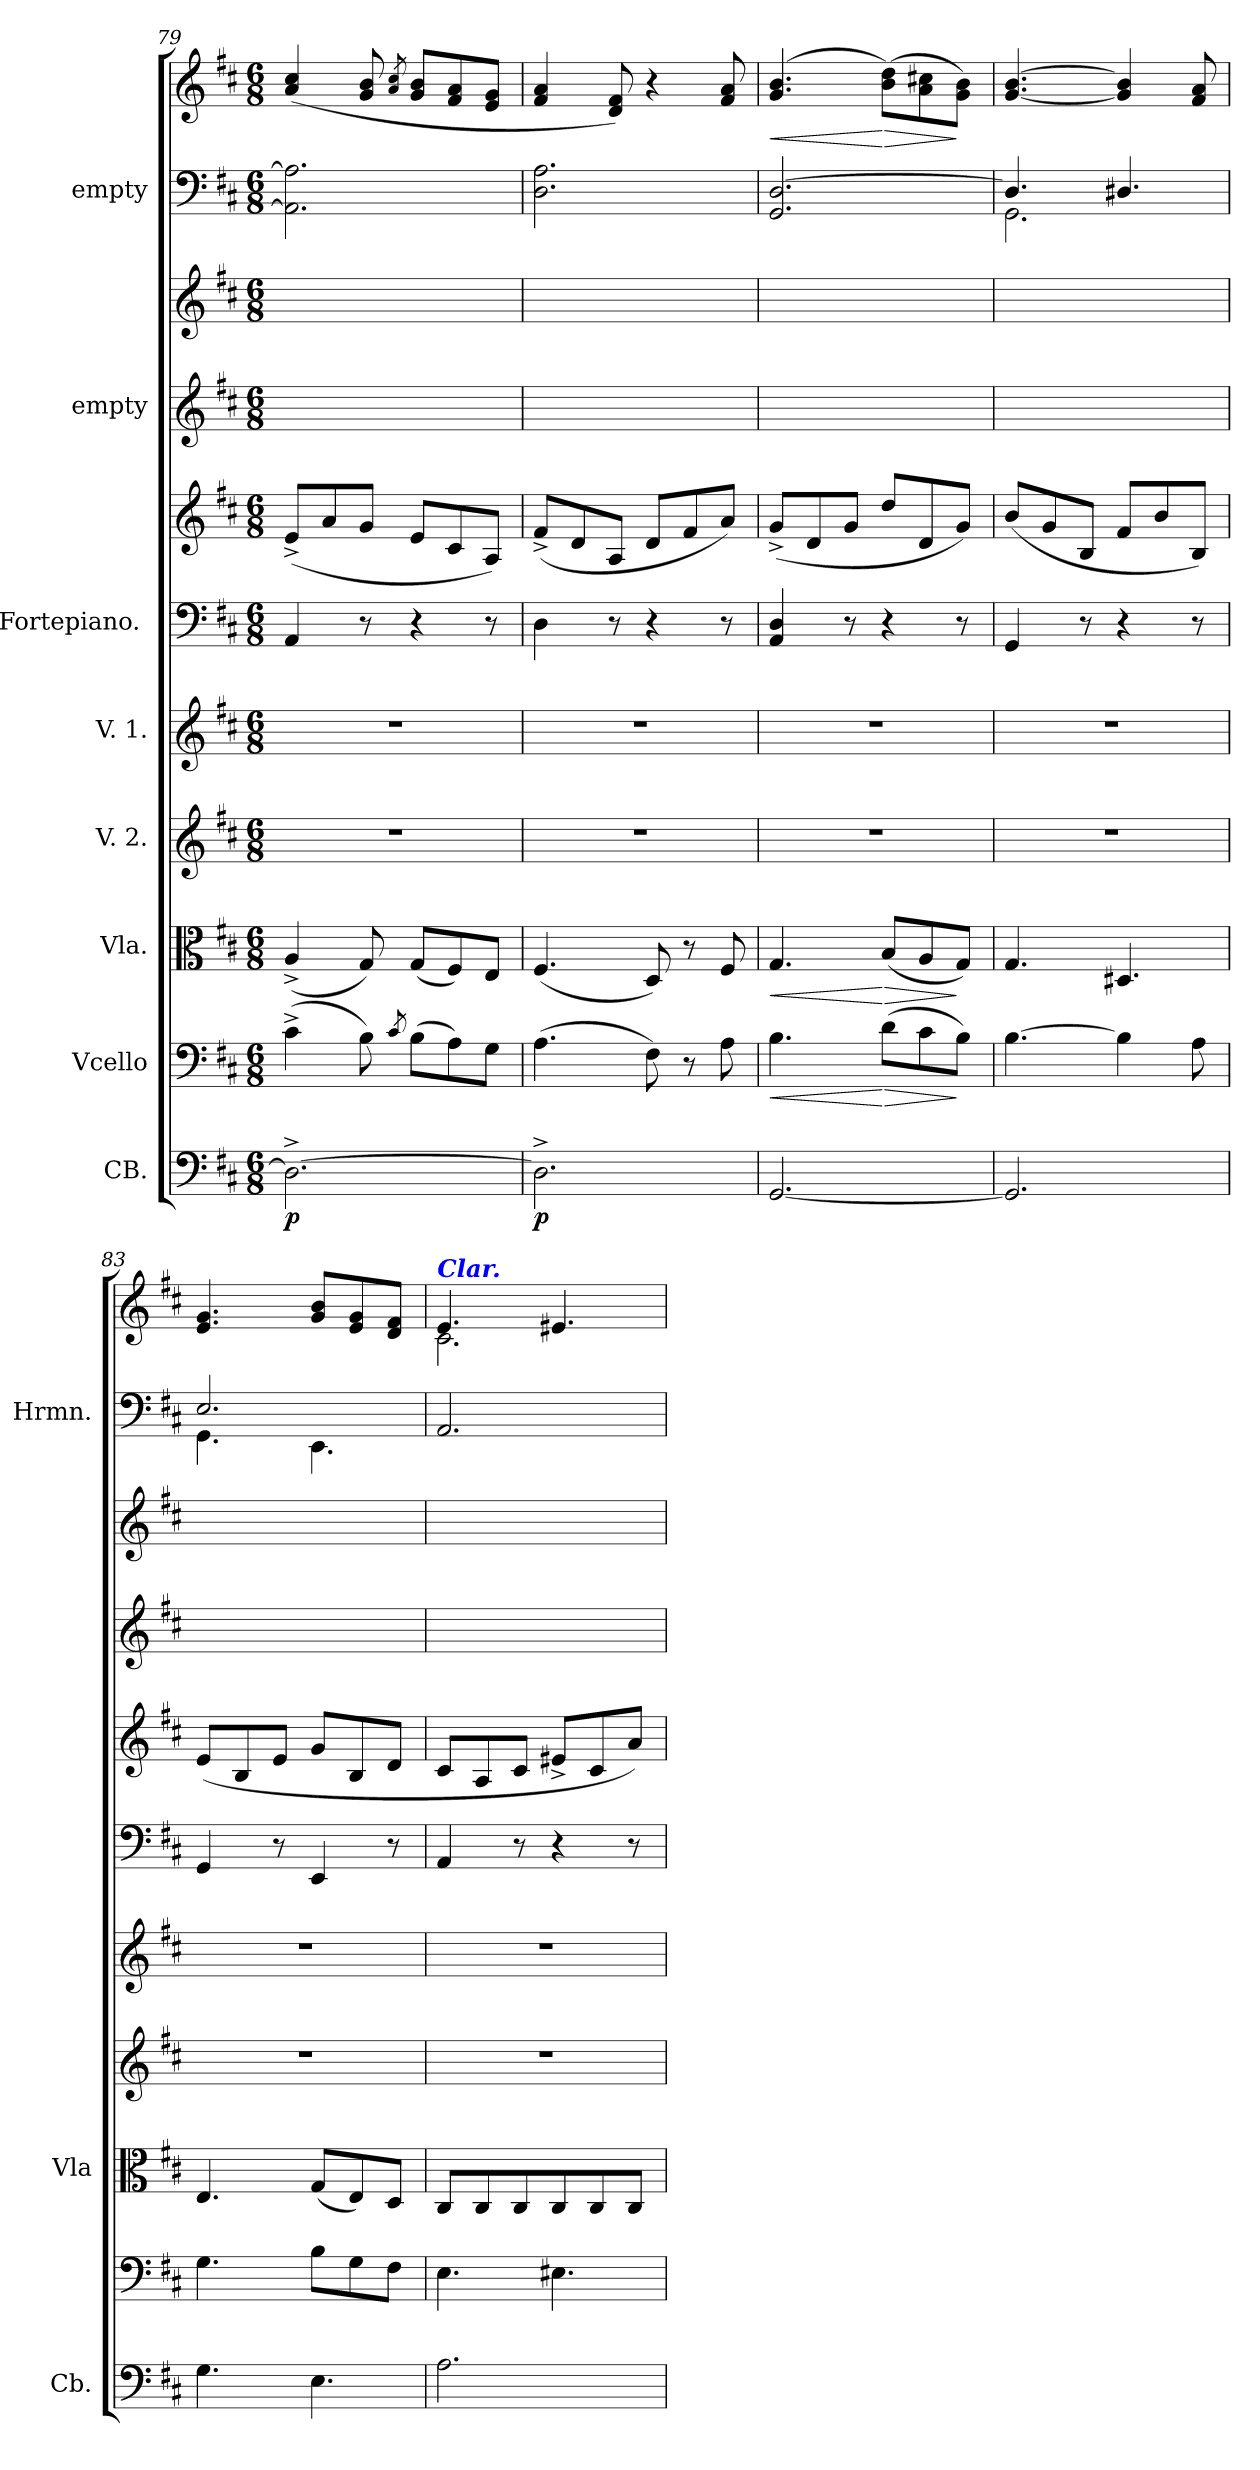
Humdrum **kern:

**kern	**dynam	**kern	**dynam	**kern	**dynam	**kern	**kern	**kern	**kern	**kern	**kern	**kern	**kern	**dynam
*part8	*part8	*part7	*part7	*part6	*part6	*part5	*part4	*part3	*part3	*part2	*part2	*part1	*part1	*part1
*staff11	*staff11	*staff10	*staff10	*staff9	*staff9	*staff8	*staff7	*staff6	*staff5	*staff4	*staff3	*staff2	*staff1	*staff1/2
*I"CB.	*	*I"Vcello	*	*I"Vla.	*	*I"V. 2.	*I"V. 1.	*I"Fortepiano. [2]	*	*I"empty	*	*I"empty	*	*
*I'Cb.	*	*	*	*I'Vla	*	*	*	*	*	*	*	*I'Hrmn.	*	*
*clefF4	*	*clefF4	*	*clefC3	*	*clefG2	*clefG2	*clefF4	*clefG2	*clefG2	*clefG2	*clefF4	*clefG2	*
*k[f#c#]	*	*k[f#c#]	*	*k[f#c#]	*	*k[f#c#]	*k[f#c#]	*k[f#c#]	*k[f#c#]	*k[f#c#]	*k[f#c#]	*k[f#c#]	*k[f#c#]	*
*D:	*	*D:	*	*D:	*	*D:	*D:	*D:	*D:	*D:	*D:	*D:	*D:	*
*M6/8	*	*M6/8	*	*M6/8	*	*M6/8	*M6/8	*M6/8	*M6/8	*M6/8	*M6/8	*M6/8	*M6/8	*
=79	=79	=79	=79	=79	=79	=79	=79	=79	=79	=79	=79	=79	=79	=79
2.D^\_	p	(4c#^\	.	(4A^/	.	2.r	2.r	4AA/	(8e^/L	2.ryy	2.ryy	2.AA]\ 2.A]\	(4a/ 4cc#/	.
.	.	.	.	.	.	.	.	.	8a/	.	.	.	.	.
.	.	8B\)	.	8G/)	.	.	.	8r	8g/J	.	.	.	8g/ 8b/	.
.	.	8qc#/	.	.	.	.	.	.	.	.	.	.	8qa/ 8qcc#/	.
.	.	(8B\L	.	(8G/L	.	.	.	4r	8e/L	.	.	.	8g/ 8b/L	.
.	.	8A\)	.	8F#/)	.	.	.	.	8c#/	.	.	.	8f#/ 8a/	.
.	.	8G\J	.	8E/J	.	.	.	8r	8A/J)	.	.	.	8e/ 8g/J	.
=80	=80	=80	=80	=80	=80	=80	=80	=80	=80	=80	=80	=80	=80	=80
2.D^\]	p	(4.A\	.	(4.F#/	.	2.r	2.r	4D\	(8f#^/L	2.ryy	2.ryy	2.D\ 2.A\	4f#/ 4a/	.
.	.	.	.	.	.	.	.	.	8d/	.	.	.	.	.
.	.	.	.	.	.	.	.	8r	8A/J	.	.	.	8d/ 8f#/)	.
.	.	8F#\)	.	8D/)	.	.	.	4r	8d/L	.	.	.	4r	.
.	.	8r	.	8r	.	.	.	.	8f#/	.	.	.	.	.
.	.	8A\	.	8F#/	.	.	.	8r	8a/J)	.	.	.	8f#/ 8a/	.
=81	=81	=81	=81	=81	=81	=81	=81	=81	=81	=81	=81	=81	=81	=81
!	!	!	!LO:HP:b	!	!LO:HP:b	!	!	!	!	!	!	!	!	!
[2.GG/	.	4.B\	<	4.G/	<	2.r	2.r	4AA/ 4D/	(8g^/L	2.ryy	2.ryy	2.GG/ [2.D/	(4.g/ 4.b/	<
.	.	.	.	.	.	.	.	.	8d/	.	.	.	.	.
.	.	.	.	.	.	.	.	8r	8g/J	.	.	.	.	.
!	!	!	!LO:HP:n=1:b	!	!LO:HP:n=1:b	!	!	!	!	!	!	!	!	!
.	.	(8d\L	[ >	(8B/L	[ >	.	.	4r	8dd/L	.	.	.	(8b\ 8dd\L)	[ >
.	.	8c#\	.	8A/	.	.	.	.	8d/	.	.	.	8a\ 8cc#X\	.
.	.	8B\J)	]	8G/J)	]	.	.	8r	8g/J)	.	.	.	8g\ 8b\J)	]
=82	=82	=82	=82	=82	=82	=82	=82	=82	=82	=82	=82	=82	=82	=82
*	*	*	*	*	*	*	*	*	*	*	*	*^	*	*
2.GG/]	.	[4.B\	.	4.G/	.	2.r	2.r	4GG/	(8b/L	2.ryy	2.ryy	4.D/]	2.GG\	[4.g/ [4.b/	.
.	.	.	.	.	.	.	.	.	8g/	.	.	.	.	.	.
.	.	.	.	.	.	.	.	8r	8B/J	.	.	.	.	.	.
.	.	4B\]	.	4.D#X/	.	.	.	4r	8f#/L	.	.	4.D#X/	.	4g]/ 4b]/	.
.	.	.	.	.	.	.	.	.	8b/	.	.	.	.	.	.
.	.	8A\	.	.	.	.	.	8r	8B/J)	.	.	.	.	8f#/ 8a/	.
=83	=83	=83	=83	=83	=83	=83	=83	=83	=83	=83	=83	=83	=83	=83	=83
4.G\	.	4.G\	.	4.E/	.	2.r	2.r	4GG/	(8e/L	2.ryy	2.ryy	2.E/	4.GG\	4.e/ 4.g/	.
.	.	.	.	.	.	.	.	.	8B/	.	.	.	.	.	.
.	.	.	.	.	.	.	.	8r	8e/J	.	.	.	.	.	.
4.E\	.	8B\L	.	(8G/L	.	.	.	4EE/	8g/L	.	.	.	4.EE\	8g/ 8b/L	.
.	.	8G\	.	8E/)	.	.	.	.	8B/	.	.	.	.	8e/ 8g/	.
.	.	8F#\J	.	8D/J	.	.	.	8r	8d/J	.	.	.	.	8d/ 8f#/J	.
*	*	*	*	*	*	*	*	*	*	*	*	*v	*v	*	*
=84	=84	=84	=84	=84	=84	=84	=84	=84	=84	=84	=84	=84	=84	=84
*	*	*	*	*	*	*	*	*	*	*	*	*	*^	*
!	!	!	!	!	!	!	!	!	!	!	!	!	!LO:TX:a:Bi:color=blue:t=Clar.	!	!
2.A\	.	4.E\	.	8C#/L	.	2.r	2.r	4AA/	8c#/L	2.ryy	2.ryy	2.AA/	4.e/	2.c#\	.
.	.	.	.	8C#/	.	.	.	.	8A/	.	.	.	.	.	.
.	.	.	.	8C#/	.	.	.	8r	8c#/J	.	.	.	.	.	.
.	.	4.E#X\	.	8C#/	.	.	.	4r	8e#X^/L	.	.	.	4.e#X/	.	.
.	.	.	.	8C#/	.	.	.	.	8c#/	.	.	.	.	.	.
.	.	.	.	8C#/J	.	.	.	8r	8a/J)	.	.	.	.	.	.
*	*	*	*	*	*	*	*	*	*	*	*	*	*v	*v	*
=	=	=	=	=	=	=	=	=	=	=	=	=	=	=
*-	*-	*-	*-	*-	*-	*-	*-	*-	*-	*-	*-	*-	*-	*-
